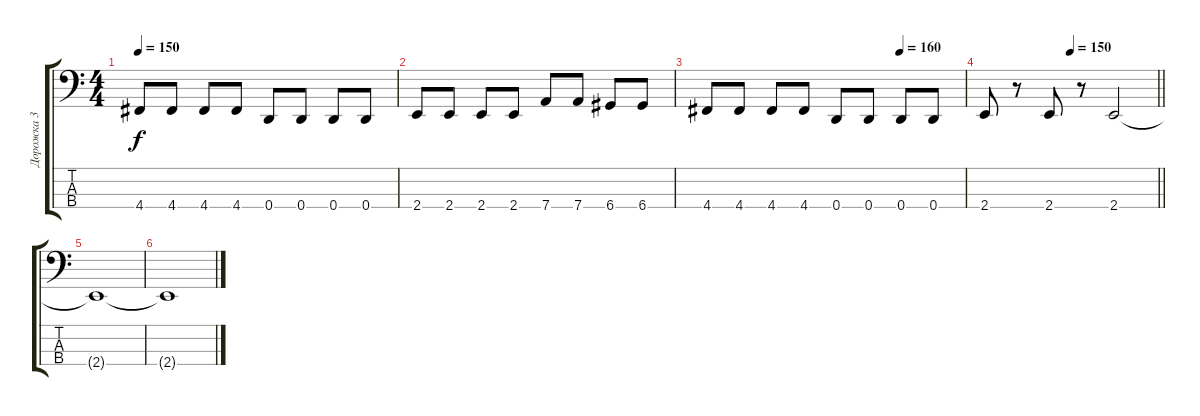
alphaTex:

\track ("Дорожка 3" "Дорожка 3") {instrument electricbassfinger}
\staff {score tabs}
\tuning (G2 D2 A1 D1) {hide}
\ts (4 4)
\tempo 150
\clef f4
\ks c
4.4.8{dy f} 4.4.8 4.4.8 4.4.8 0.4.8 0.4.8 0.4.8 0.4.8 |
2.4.8 2.4.8 2.4.8 2.4.8 7.4.8 7.4.8 6.4.8 6.4.8 |
\tempo (160 0.75)
4.4.8 4.4.8 4.4.8 4.4.8 0.4.8 0.4.8 0.4.8 0.4.8 |
\tempo (150 0.5)
\barLineRight lightlight
2.4.8 r.8 2.4.8 r.8 2.4.2 |
2.4{t}.1 |
2.4{t}.1
